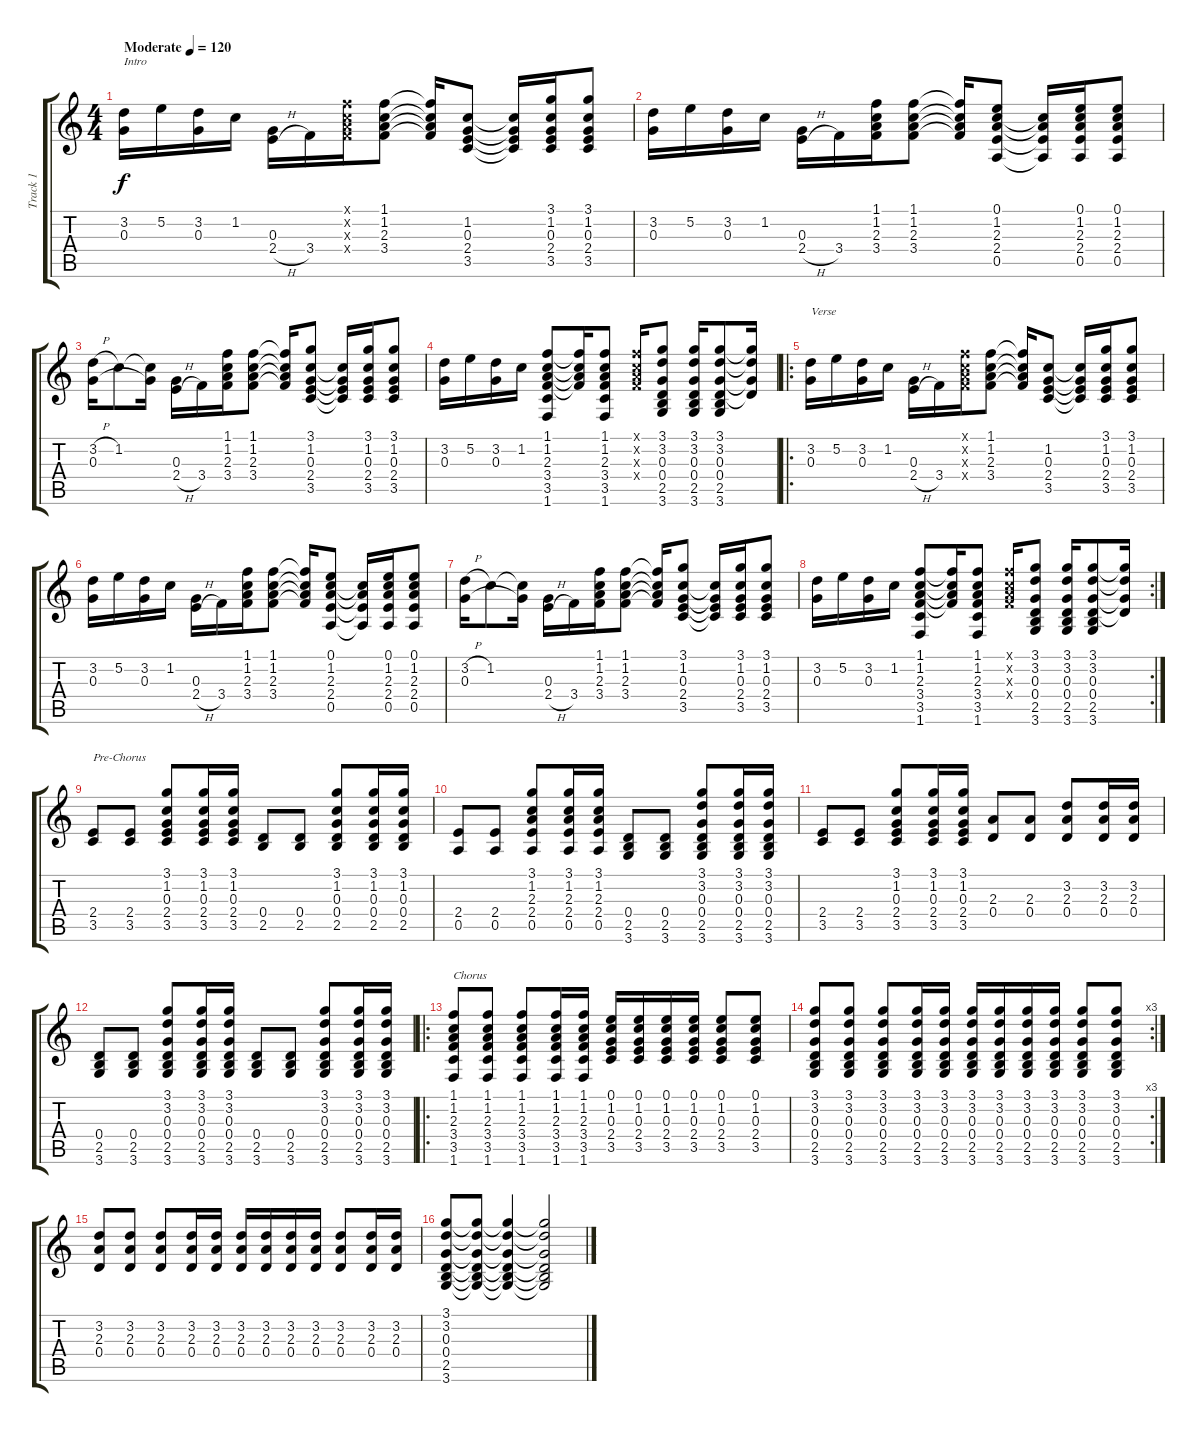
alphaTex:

\track ("Track 1" "Track 1") {instrument electricguitarjazz}
\staff {score tabs}
\tuning (E4 B3 G3 D3 A2 E2) {hide}
\ts (4 4)
\tempo (120 "Moderate")
\tempo 80
\tempo (120 "Moderate")
\clef g2
\ks c
(3.2 0.3).16{txt "Intro" dy f instrument electricguitarjazz} 5.2.16 (3.2 0.3).16 1.2.16 (0.3 2.4{h}).16 3.4.16 (1.1{x} 1.2{x} 2.3{x} 3.4{x}).16 (1.1 1.2 2.3 3.4).8 (1.1{t} 1.2{t} 2.3{t} 3.4{t}).16 (1.2 0.3 2.4 3.5).8 (1.2{t} 0.3{t} 2.4{t} 3.5{t}).16 (3.1 1.2 0.3 2.4 3.5).16 (3.1 1.2 0.3 2.4 3.5).8 |
(3.2 0.3).16 5.2.16 (3.2 0.3).16 1.2.16 (0.3 2.4{h}).16 3.4.16 (1.1 1.2 2.3 3.4).16 (1.1 1.2 2.3 3.4).8 (1.1{t} 1.2{t} 2.3{t} 3.4{t}).16 (0.1 1.2 2.3 2.4 0.5).8 (1.2{t} 2.3{t} 2.4{t} 0.5{t}).16 (0.1 1.2 2.3 2.4 0.5).16 (0.1 1.2 2.3 2.4 0.5).8 |
(3.2{h} 0.3).16 1.2.8 (1.2{t} 0.3{t}).16 (0.3 2.4{h}).16 3.4.16 (1.1 1.2 2.3 3.4).16 (1.1 1.2 2.3 3.4).8 (1.1{t} 1.2{t} 2.3{t} 3.4{t}).16 (3.1 1.2 0.3 2.4 3.5).8 (1.2{t} 0.3{t} 2.4{t} 3.5{t}).16 (3.1 1.2 0.3 2.4 3.5).16 (3.1 1.2 0.3 2.4 3.5).8 |
(3.2 0.3).16 5.2.16 (3.2 0.3).16 1.2.16 (1.1 1.2 2.3 3.4 3.5 1.6).8 (1.1{t} 1.2{t} 2.3{t} 3.4{t}).16 (1.1 1.2 2.3 3.4 3.5 1.6).8 (1.1{x} 1.2{x} 2.3{x} 3.4{x}).16 (3.1 3.2 0.3 0.4 2.5 3.6).8 (3.1 3.2 0.3 0.4 2.5 3.6).16 (3.1 3.2 0.3 0.4 2.5 3.6).8 (3.1{t} 3.2{t} 0.3{t} 0.4{t}).16 |
\ro
(3.2 0.3).16{txt "Verse"} 5.2.16 (3.2 0.3).16 1.2.16 (0.3 2.4{h}).16 3.4.16 (1.1{x} 1.2{x} 2.3{x} 3.4{x}).16 (1.1 1.2 2.3 3.4).8 (1.1{t} 1.2{t} 2.3{t} 3.4{t}).16 (1.2 0.3 2.4 3.5).8 (1.2{t} 0.3{t} 2.4{t} 3.5{t}).16 (3.1 1.2 0.3 2.4 3.5).16 (3.1 1.2 0.3 2.4 3.5).8 |
(3.2 0.3).16 5.2.16 (3.2 0.3).16 1.2.16 (0.3 2.4{h}).16 3.4.16 (1.1 1.2 2.3 3.4).16 (1.1 1.2 2.3 3.4).8 (1.1{t} 1.2{t} 2.3{t} 3.4{t}).16 (0.1 1.2 2.3 2.4 0.5).8 (1.2{t} 2.3{t} 2.4{t} 0.5{t}).16 (0.1 1.2 2.3 2.4 0.5).16 (0.1 1.2 2.3 2.4 0.5).8 |
(3.2{h} 0.3).16 1.2.8 (1.2{t} 0.3{t}).16 (0.3 2.4{h}).16 3.4.16 (1.1 1.2 2.3 3.4).16 (1.1 1.2 2.3 3.4).8 (1.1{t} 1.2{t} 2.3{t} 3.4{t}).16 (3.1 1.2 0.3 2.4 3.5).8 (1.2{t} 0.3{t} 2.4{t} 3.5{t}).16 (3.1 1.2 0.3 2.4 3.5).16 (3.1 1.2 0.3 2.4 3.5).8 |
\rc 2
(3.2 0.3).16 5.2.16 (3.2 0.3).16 1.2.16 (1.1 1.2 2.3 3.4 3.5 1.6).8 (1.1{t} 1.2{t} 2.3{t} 3.4{t}).16 (1.1 1.2 2.3 3.4 3.5 1.6).8 (1.1{x} 1.2{x} 2.3{x} 3.4{x}).16 (3.1 3.2 0.3 0.4 2.5 3.6).8 (3.1 3.2 0.3 0.4 2.5 3.6).16 (3.1 3.2 0.3 0.4 2.5 3.6).8 (3.1{t} 3.2{t} 0.3{t} 0.4{t}).16 |
(2.4 3.5).8{txt "Pre-Chorus"} (2.4 3.5).8 (3.1 1.2 0.3 2.4 3.5).8 (3.1 1.2 0.3 2.4 3.5).16 (3.1 1.2 0.3 2.4 3.5).16 (0.4 2.5).8 (0.4 2.5).8 (3.1 1.2 0.3 0.4 2.5).8 (3.1 1.2 0.3 0.4 2.5).16 (3.1 1.2 0.3 0.4 2.5).16 |
(2.4 0.5).8 (2.4 0.5).8 (3.1 1.2 2.3 2.4 0.5).8 (3.1 1.2 2.3 2.4 0.5).16 (3.1 1.2 2.3 2.4 0.5).16 (0.4 2.5 3.6).8 (0.4 2.5 3.6).8 (3.1 3.2 0.3 0.4 2.5 3.6).8 (3.1 3.2 0.3 0.4 2.5 3.6).16 (3.1 3.2 0.3 0.4 2.5 3.6).16 |
(2.4 3.5).8 (2.4 3.5).8 (3.1 1.2 0.3 2.4 3.5).8 (3.1 1.2 0.3 2.4 3.5).16 (3.1 1.2 0.3 2.4 3.5).16 (2.3 0.4).8 (2.3 0.4).8 (3.2 2.3 0.4).8 (3.2 2.3 0.4).16 (3.2 2.3 0.4).16 |
(0.4 2.5 3.6).8 (0.4 2.5 3.6).8 (3.1 3.2 0.3 0.4 2.5 3.6).8 (3.1 3.2 0.3 0.4 2.5 3.6).16 (3.1 3.2 0.3 0.4 2.5 3.6).16 (0.4 2.5 3.6).8 (0.4 2.5 3.6).8 (3.1 3.2 0.3 0.4 2.5 3.6).8 (3.1 3.2 0.3 0.4 2.5 3.6).16 (3.1 3.2 0.3 0.4 2.5 3.6).16 |
\ro
(1.1 1.2 2.3 3.4 3.5 1.6).8{txt "Chorus"} (1.1 1.2 2.3 3.4 3.5 1.6).8 (1.1 1.2 2.3 3.4 3.5 1.6).8 (1.1 1.2 2.3 3.4 3.5 1.6).16 (1.1 1.2 2.3 3.4 3.5 1.6).16 (0.1 1.2 0.3 2.4 3.5).16 (0.1 1.2 0.3 2.4 3.5).16 (0.1 1.2 0.3 2.4 3.5).16 (0.1 1.2 0.3 2.4 3.5).16 (0.1 1.2 0.3 2.4 3.5).8 (0.1 1.2 0.3 2.4 3.5).8 |
\rc 3
(3.1 3.2 0.3 0.4 2.5 3.6).8 (3.1 3.2 0.3 0.4 2.5 3.6).8 (3.1 3.2 0.3 0.4 2.5 3.6).8 (3.1 3.2 0.3 0.4 2.5 3.6).16 (3.1 3.2 0.3 0.4 2.5 3.6).16 (3.1 3.2 0.3 0.4 2.5 3.6).16 (3.1 3.2 0.3 0.4 2.5 3.6).16 (3.1 3.2 0.3 0.4 2.5 3.6).16 (3.1 3.2 0.3 0.4 2.5 3.6).16 (3.1 3.2 0.3 0.4 2.5 3.6).8 (3.1 3.2 0.3 0.4 2.5 3.6).8 |
(3.2 2.3 0.4).8 (3.2 2.3 0.4).8 (3.2 2.3 0.4).8 (3.2 2.3 0.4).16 (3.2 2.3 0.4).16 (3.2 2.3 0.4).16 (3.2 2.3 0.4).16 (3.2 2.3 0.4).16 (3.2 2.3 0.4).16 (3.2 2.3 0.4).8 (3.2 2.3 0.4).16 (3.2 2.3 0.4).16 |
(3.1 3.2 0.3 0.4 2.5 3.6).8 (3.1{t} 3.2{t} 0.3{t} 0.4{t} 2.5{t} 3.6{t}).8 (3.1{t} 3.2{t} 0.3{t} 0.4{t} 2.5{t} 3.6{t}).4 (3.1{t} 3.2{t} 0.3{t} 0.4{t} 2.5{t} 3.6{t}).2
